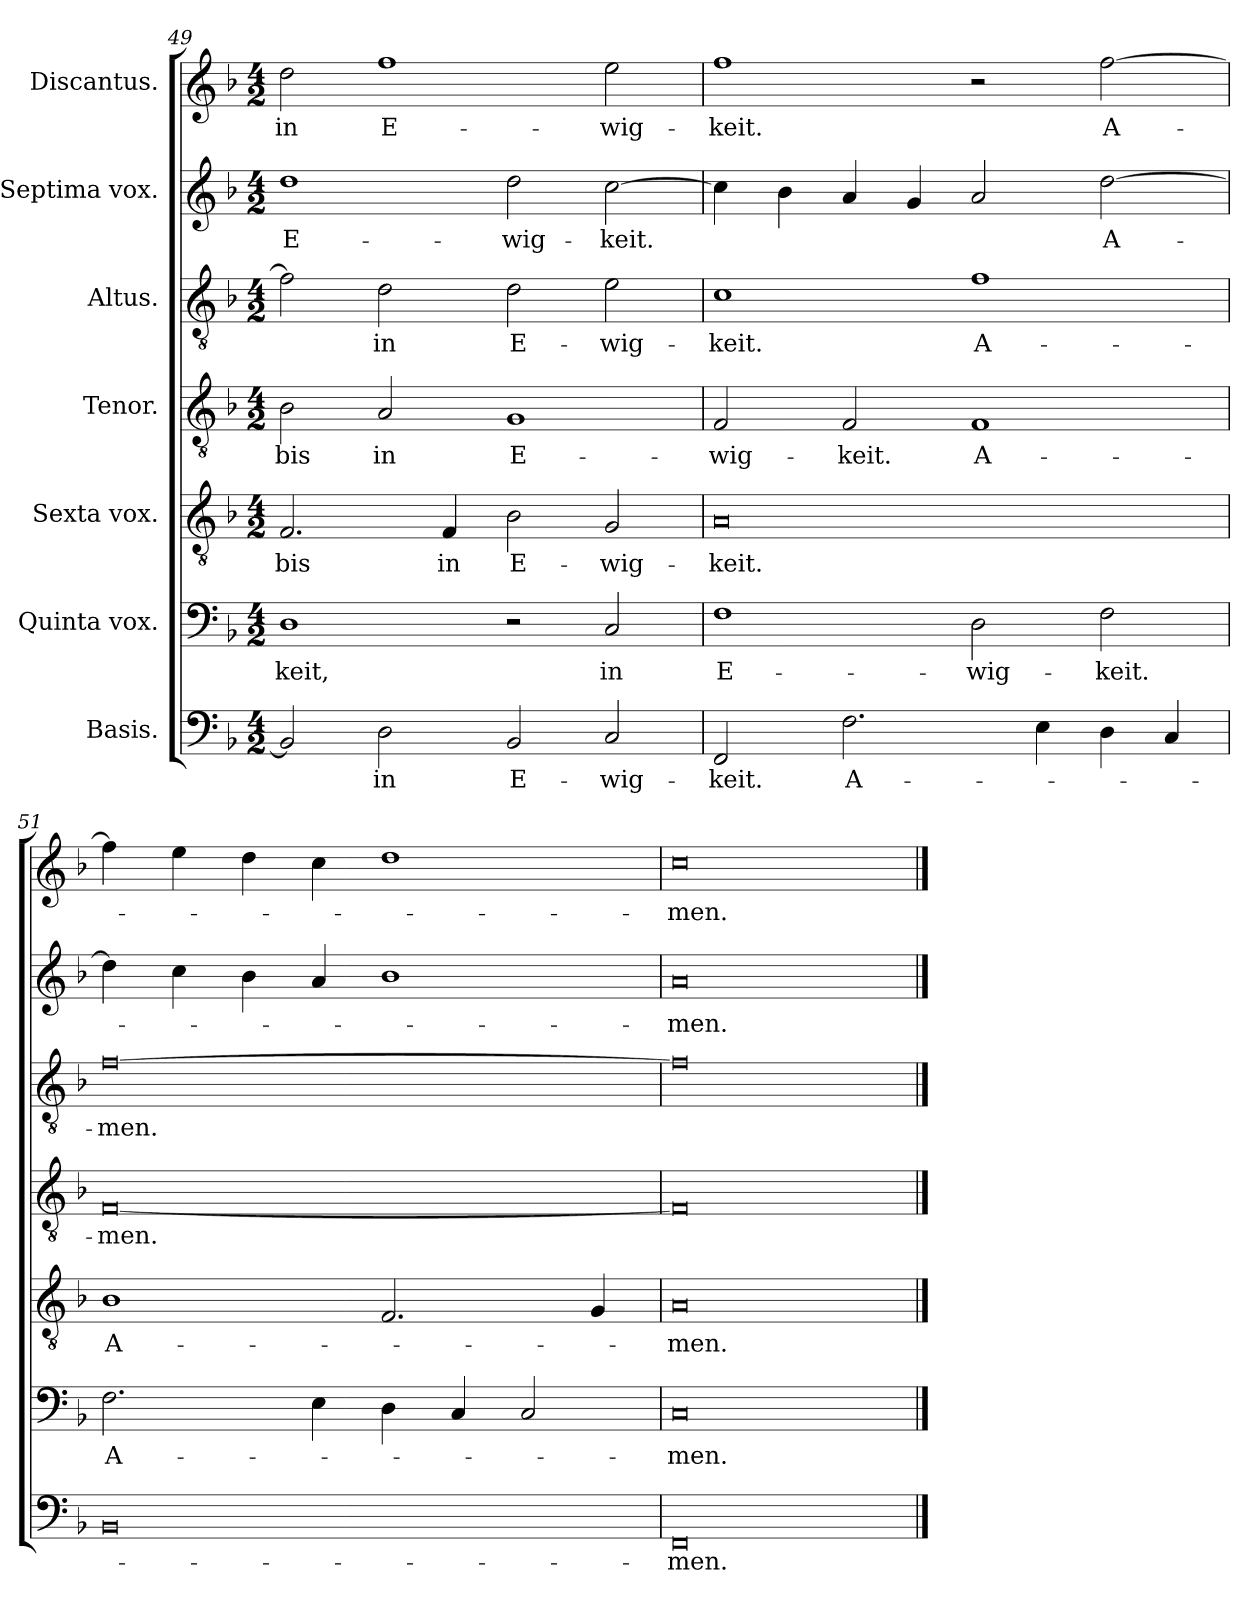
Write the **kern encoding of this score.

**kern	**text	**kern	**text	**kern	**text	**kern	**text	**kern	**text	**kern	**text	**kern	**text
*part7	*part7	*part6	*part6	*part5	*part5	*part4	*part4	*part3	*part3	*part2	*part2	*part1	*part1
*staff7	*staff7	*staff6	*staff6	*staff5	*staff5	*staff4	*staff4	*staff3	*staff3	*staff2	*staff2	*staff1	*staff1
*I"Basis.	*	*I"Quinta vox.	*	*I"Sexta vox.	*	*I"Tenor.	*	*I"Altus.	*	*I"Septima vox.	*	*I"Discantus.	*
*clefF4	*	*clefF4	*	*clefGv2	*	*clefGv2	*	*clefGv2	*	*clefG2	*	*clefG2	*
*k[b-]	*	*k[b-]	*	*k[b-]	*	*k[b-]	*	*k[b-]	*	*k[b-]	*	*k[b-]	*
*M4/2	*	*M4/2	*	*M4/2	*	*M4/2	*	*M4/2	*	*M4/2	*	*M4/2	*
=49	=49	=49	=49	=49	=49	=49	=49	=49	=49	=49	=49	=49	=49
!	!	!	!LO:LY:b	!	!LO:LY:b	!	!LO:LY:b	!	!	!	!LO:LY:b	!	!LO:LY:b
2BB-/]	.	1D	-keit,	2.F/	bis	2B-\	bis	2f\]	.	1dd	E-	2dd\	in
!	!LO:LY:b	!	!	!	!	!	!LO:LY:b	!	!LO:LY:b	!	!	!	!LO:LY:b
2D\	in	.	.	.	.	2A/	in	2d\	in	.	.	1ff	E-
!	!	!	!	!	!LO:LY:b	!	!	!	!	!	!	!	!
.	.	.	.	4F/	in	.	.	.	.	.	.	.	.
!	!LO:LY:b	!	!	!	!LO:LY:b	!	!LO:LY:b	!	!LO:LY:b	!	!LO:LY:b	!	!
2BB-/	E-	2r	.	2B-\	E-	1G	E-	2d\	E-	2dd\	-wig-	.	.
!	!LO:LY:b	!	!LO:LY:b	!	!LO:LY:b	!	!	!	!LO:LY:b	!	!LO:LY:b	!	!LO:LY:b
2C/	-wig-	2C/	in	2G/	-wig-	.	.	2e\	-wig-	[2cc\	-keit.	2ee\	-wig-
=50	=50	=50	=50	=50	=50	=50	=50	=50	=50	=50	=50	=50	=50
!	!LO:LY:b	!	!LO:LY:b	!	!LO:LY:b	!	!LO:LY:b	!	!LO:LY:b	!	!	!	!LO:LY:b
2FF/	-keit.	1F	E-	0A	-keit.	2F/	-wig-	1c	-keit.	4cc\]	.	1ff	-keit.
.	.	.	.	.	.	.	.	.	.	4b-\	.	.	.
!	!LO:LY:b	!	!	!	!	!	!LO:LY:b	!	!	!	!	!	!
2.F\	A-	.	.	.	.	2F/	-keit.	.	.	4a/	.	.	.
.	.	.	.	.	.	.	.	.	.	4g/	.	.	.
!	!	!	!LO:LY:b	!	!	!	!LO:LY:b	!	!LO:LY:b	!	!	!	!
.	.	2D\	-wig-	.	.	1F	A-	1f	A-	2a/	.	2r	.
4E\	.	.	.	.	.	.	.	.	.	.	.	.	.
!	!	!	!LO:LY:b	!	!	!	!	!	!	!	!LO:LY:b	!	!LO:LY:b
4D\	.	2F\	-keit.	.	.	.	.	.	.	[2dd\	A-	[2ff\	A-
4C/	.	.	.	.	.	.	.	.	.	.	.	.	.
=51	=51	=51	=51	=51	=51	=51	=51	=51	=51	=51	=51	=51	=51
!	!	!	!LO:LY:b	!	!LO:LY:b	!	!LO:LY:b	!	!LO:LY:b	!	!	!	!
0BB-	.	2.F\	A-	1B-	A-	[0F	-men.	[0f	-men.	4dd\]	.	4ff\]	.
.	.	.	.	.	.	.	.	.	.	4cc\	.	4ee\	.
.	.	.	.	.	.	.	.	.	.	4b-\	.	4dd\	.
.	.	4E\	.	.	.	.	.	.	.	4a/	.	4cc\	.
.	.	4D\	.	2.F/	.	.	.	.	.	1b-	.	1dd	.
.	.	4C/	.	.	.	.	.	.	.	.	.	.	.
.	.	2C/	.	.	.	.	.	.	.	.	.	.	.
.	.	.	.	4G/	.	.	.	.	.	.	.	.	.
=52	=52	=52	=52	=52	=52	=52	=52	=52	=52	=52	=52	=52	=52
!	!LO:LY:b	!	!LO:LY:b	!	!LO:LY:b	!	!	!	!	!	!LO:LY:b	!	!LO:LY:b
0FF	-men.	0C	-men.	0A	-men.	0F]	.	0f]	.	0a	-men.	0cc	-men.
==	==	==	==	==	==	==	==	==	==	==	==	==	==
*-	*-	*-	*-	*-	*-	*-	*-	*-	*-	*-	*-	*-	*-
